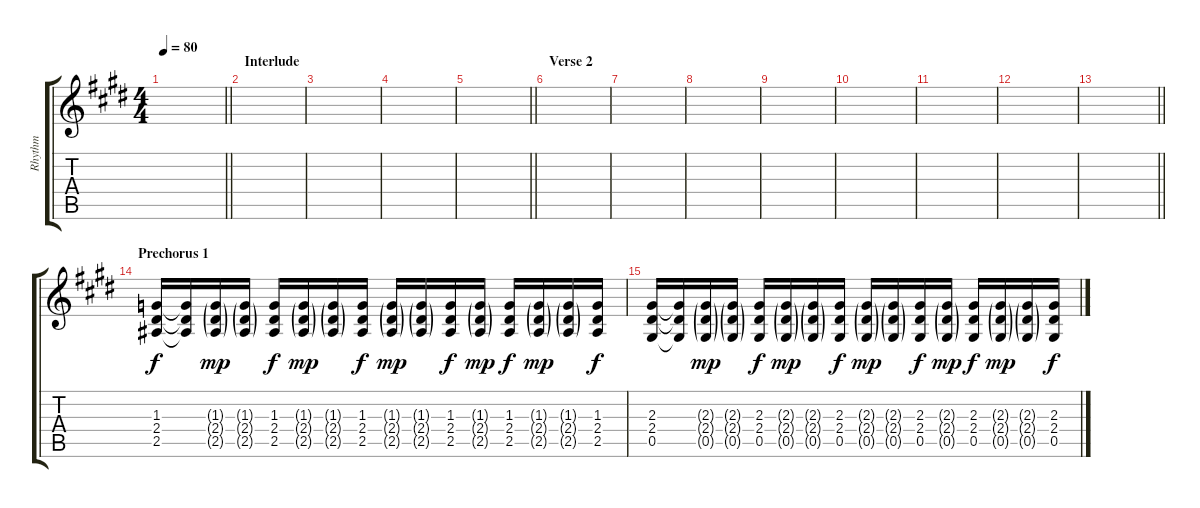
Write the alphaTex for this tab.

\track ("Rhythm" "Rhythm") {instrument overdrivenguitar}
\staff {score tabs}
\tuning (Eb4 Bb3 Gb3 Db3 Ab2 Eb2) {hide}
\ts (4 4)
\tempo 80
\clef g2
\barLineRight lightlight
\ks e
|
\section ("" "Interlude")
|
|
|
\barLineRight lightlight
|
\section ("" "Verse 2")
|
|
|
|
|
|
|
\barLineRight lightlight
|
\section ("" "Prechorus 1")
(1.3 2.4 2.5).16{volume 10} (1.3{t} 2.4{t} 2.5{t}).16 (1.3{g} 2.4{g} 2.5{g}).16{dy mp} (1.3{g} 2.4{g} 2.5{g}).16 (1.3 2.4 2.5).16{dy f} (1.3{g} 2.4{g} 2.5{g}).16{dy mp} (1.3{g} 2.4{g} 2.5{g}).16 (1.3 2.4 2.5).16{dy f} (1.3{g} 2.4{g} 2.5{g}).16{dy mp} (1.3{g} 2.4{g} 2.5{g}).16 (1.3 2.4 2.5).16{dy f} (1.3{g} 2.4{g} 2.5{g}).16{dy mp} (1.3 2.4 2.5).16{dy f} (1.3{g} 2.4{g} 2.5{g}).16{dy mp} (1.3{g} 2.4{g} 2.5{g}).16 (1.3 2.4 2.5).16{dy f} |
(2.3 2.4 0.5).16 (2.3{t} 2.4{t} 0.5{t}).16 (2.3{g} 2.4{g} 0.5{g}).16{dy mp} (2.3{g} 2.4{g} 0.5{g}).16 (2.3 2.4 0.5).16{dy f} (2.3{g} 2.4{g} 0.5{g}).16{dy mp} (2.3{g} 2.4{g} 0.5{g}).16 (2.3 2.4 0.5).16{dy f} (2.3{g} 2.4{g} 0.5{g}).16{dy mp} (2.3{g} 2.4{g} 0.5{g}).16 (2.3 2.4 0.5).16{dy f} (2.3{g} 2.4{g} 0.5{g}).16{dy mp} (2.3 2.4 0.5).16{dy f} (2.3{g} 2.4{g} 0.5{g}).16{dy mp} (2.3{g} 2.4{g} 0.5{g}).16 (2.3 2.4 0.5).16{dy f}
